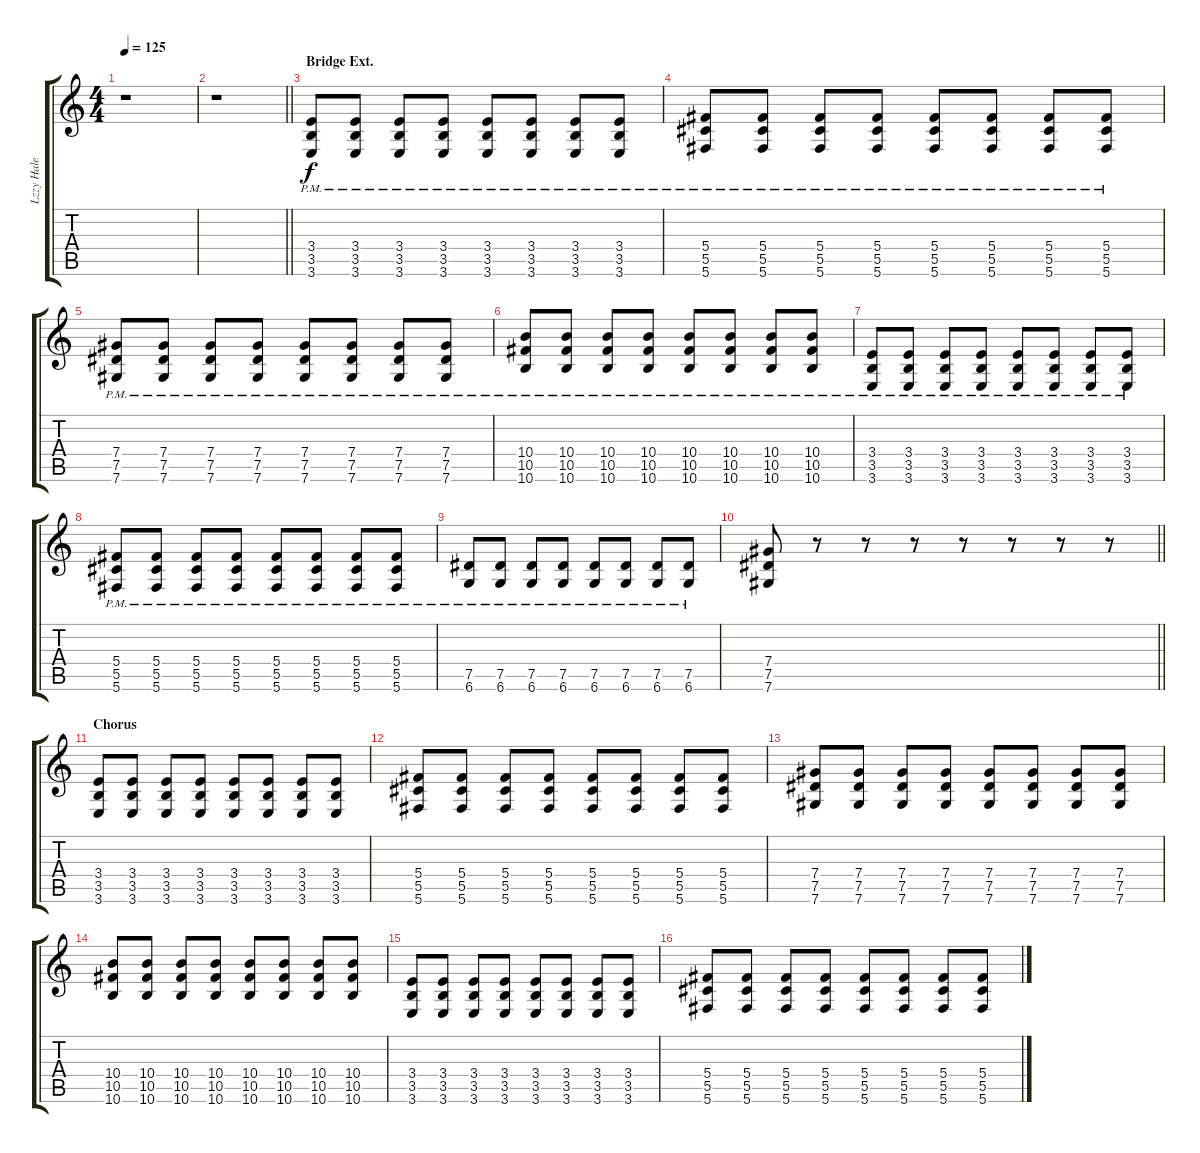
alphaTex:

\track ("Lzzy Hale" "Lzzy Hale") {instrument distortionguitar}
\staff {score tabs}
\tuning (Eb4 Bb3 Gb3 Db3 Ab2 Db2) {hide}
\ts (4 4)
\tempo 125
\clef g2
\ks c
r.1{dy f} |
\barLineRight lightlight
r.1 |
\section ("" "Bridge Ext.")
(3.4{pm} 3.5{pm} 3.6{pm}).8 (3.4{pm} 3.5{pm} 3.6{pm}).8 (3.4{pm} 3.5{pm} 3.6{pm}).8 (3.4{pm} 3.5{pm} 3.6{pm}).8 (3.4{pm} 3.5{pm} 3.6{pm}).8 (3.4{pm} 3.5{pm} 3.6{pm}).8 (3.4{pm} 3.5{pm} 3.6{pm}).8 (3.4{pm} 3.5{pm} 3.6{pm}).8 |
(5.4{pm} 5.5{pm} 5.6{pm}).8 (5.4{pm} 5.5{pm} 5.6{pm}).8 (5.4{pm} 5.5{pm} 5.6{pm}).8 (5.4{pm} 5.5{pm} 5.6{pm}).8 (5.4{pm} 5.5{pm} 5.6{pm}).8 (5.4{pm} 5.5{pm} 5.6{pm}).8 (5.4{pm} 5.5{pm} 5.6{pm}).8 (5.4{pm} 5.5{pm} 5.6{pm}).8 |
(7.4{pm} 7.5{pm} 7.6{pm}).8 (7.4{pm} 7.5{pm} 7.6{pm}).8 (7.4{pm} 7.5{pm} 7.6{pm}).8 (7.4{pm} 7.5{pm} 7.6{pm}).8 (7.4{pm} 7.5{pm} 7.6{pm}).8 (7.4{pm} 7.5{pm} 7.6{pm}).8 (7.4{pm} 7.5{pm} 7.6{pm}).8 (7.4{pm} 7.5{pm} 7.6{pm}).8 |
(10.4{pm} 10.5{pm} 10.6{pm}).8 (10.4{pm} 10.5{pm} 10.6{pm}).8 (10.4{pm} 10.5{pm} 10.6{pm}).8 (10.4{pm} 10.5{pm} 10.6{pm}).8 (10.4{pm} 10.5{pm} 10.6{pm}).8 (10.4{pm} 10.5{pm} 10.6{pm}).8 (10.4{pm} 10.5{pm} 10.6{pm}).8 (10.4{pm} 10.5{pm} 10.6{pm}).8 |
(3.4{pm} 3.5{pm} 3.6{pm}).8 (3.4{pm} 3.5{pm} 3.6{pm}).8 (3.4{pm} 3.5{pm} 3.6{pm}).8 (3.4{pm} 3.5{pm} 3.6{pm}).8 (3.4{pm} 3.5{pm} 3.6{pm}).8 (3.4{pm} 3.5{pm} 3.6{pm}).8 (3.4{pm} 3.5{pm} 3.6{pm}).8 (3.4{pm} 3.5{pm} 3.6{pm}).8 |
(5.4{pm} 5.5{pm} 5.6{pm}).8 (5.4{pm} 5.5{pm} 5.6{pm}).8 (5.4{pm} 5.5{pm} 5.6{pm}).8 (5.4{pm} 5.5{pm} 5.6{pm}).8 (5.4{pm} 5.5{pm} 5.6{pm}).8 (5.4{pm} 5.5{pm} 5.6{pm}).8 (5.4{pm} 5.5{pm} 5.6{pm}).8 (5.4{pm} 5.5{pm} 5.6{pm}).8 |
(7.5{pm} 6.6{pm}).8 (7.5{pm} 6.6{pm}).8 (7.5{pm} 6.6{pm}).8 (7.5{pm} 6.6{pm}).8 (7.5{pm} 6.6{pm}).8 (7.5{pm} 6.6{pm}).8 (7.5{pm} 6.6{pm}).8 (7.5{pm} 6.6{pm}).8 |
\barLineRight lightlight
(7.4 7.5 7.6).8 r.8 r.8 r.8 r.8 r.8 r.8 r.8 |
\section ("" "Chorus")
(3.4 3.5 3.6).8 (3.4 3.5 3.6).8 (3.4 3.5 3.6).8 (3.4 3.5 3.6).8 (3.4 3.5 3.6).8 (3.4 3.5 3.6).8 (3.4 3.5 3.6).8 (3.4 3.5 3.6).8 |
(5.4 5.5 5.6).8 (5.4 5.5 5.6).8 (5.4 5.5 5.6).8 (5.4 5.5 5.6).8 (5.4 5.5 5.6).8 (5.4 5.5 5.6).8 (5.4 5.5 5.6).8 (5.4 5.5 5.6).8 |
(7.4 7.5 7.6).8 (7.4 7.5 7.6).8 (7.4 7.5 7.6).8 (7.4 7.5 7.6).8 (7.4 7.5 7.6).8 (7.4 7.5 7.6).8 (7.4 7.5 7.6).8 (7.4 7.5 7.6).8 |
(10.4 10.5 10.6).8 (10.4 10.5 10.6).8 (10.4 10.5 10.6).8 (10.4 10.5 10.6).8 (10.4 10.5 10.6).8 (10.4 10.5 10.6).8 (10.4 10.5 10.6).8 (10.4 10.5 10.6).8 |
(3.4 3.5 3.6).8 (3.4 3.5 3.6).8 (3.4 3.5 3.6).8 (3.4 3.5 3.6).8 (3.4 3.5 3.6).8 (3.4 3.5 3.6).8 (3.4 3.5 3.6).8 (3.4 3.5 3.6).8 |
(5.4 5.5 5.6).8 (5.4 5.5 5.6).8 (5.4 5.5 5.6).8 (5.4 5.5 5.6).8 (5.4 5.5 5.6).8 (5.4 5.5 5.6).8 (5.4 5.5 5.6).8 (5.4 5.5 5.6).8
